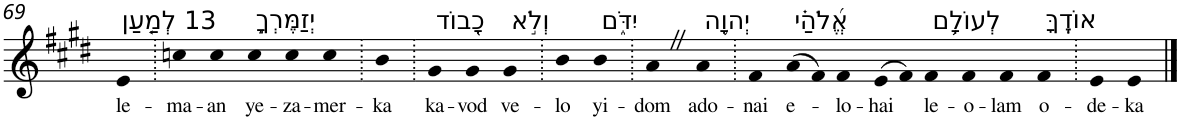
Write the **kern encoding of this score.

**kern	**text
*part1	*part1
*staff1	*staff1
*I"Piano	*
*I'Pno	*
!!LO:PB:g=z
*clefG2	*
*k[f#c#g#d#]	*
*E:	*
=69	=69
!LO:TX:a:t=13 לְמַ֤עַן	!
!	!LO:LY:b
4e	le-
=70.	=70.
!	!LO:LY:b
4ccn	-ma-
!	!LO:LY:b
4cc	-an
!LO:TX:a:t=יְזַמֶּרְךָ֣	!
!	!LO:LY:b
4cc	ye-
!	!LO:LY:b
4cc	-za-
!	!LO:LY:b
4cc	-mer-
=71.	=71.
!	!LO:LY:b
4b	-ka
=72.	=72.
!LO:TX:a:t=כָ֭בוֹד	!
!	!LO:LY:b
4g#	ka-
!	!LO:LY:b
4g#	-vod
!LO:TX:a:t=וְלֹ֣א	!
!	!LO:LY:b
4g#	ve-
=73.	=73.
!	!LO:LY:b
4b	-lo
!LO:TX:a:t=יִדֹּ֑ם	!
!	!LO:LY:b
4b	yi-
=74.	=74.
!	!LO:LY:b
4aZ	-dom
!LO:TX:a:t=יְהוָ֥ה	!
!	!LO:LY:b
4a	ado-
=75.	=75.
!	!LO:LY:b
4f#	-nai
!LO:TX:a:t=אֱ֝לֹהַ֗י	!
!	!LO:LY:b
(>8a	e-
8f#)	.
!	!LO:LY:b
4f#	-lo-
!	!LO:LY:b
(>8e	-hai
8f#)	.
!LO:TX:a:t=לְעוֹלָ֥ם	!
!	!LO:LY:b
4f#	le-
!	!LO:LY:b
4f#	-o-
!	!LO:LY:b
4f#	-lam
!LO:TX:a:t=אוֹדֶֽךָּ	!
!	!LO:LY:b
4f#	o-
=76.	=76.
!	!LO:LY:b
4e	-de-
!	!LO:LY:b
4e	-ka
==	==
*-	*-
